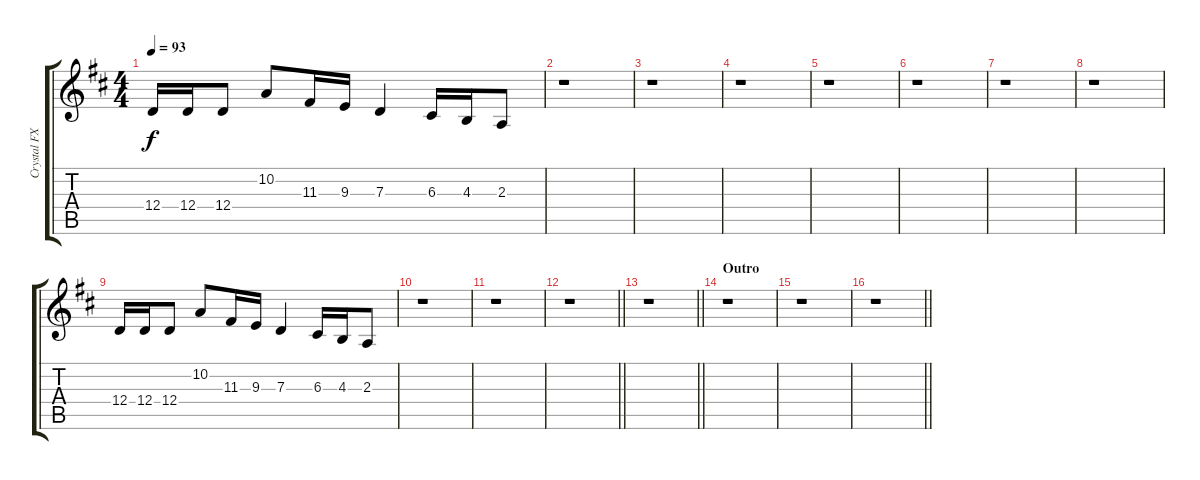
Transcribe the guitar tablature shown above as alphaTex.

\track ("Crystal FX" "Crystal FX") {instrument fx3crystal}
\staff {score tabs}
\tuning (E4 B3 G3 D3 A2 E2) {hide}
\ts (4 4)
\tempo 93
\clef g2
\ks d
12.4.16{dy f} 12.4.16 12.4.8 10.2.8 11.3.16 9.3.16 7.3.4 6.3.16 4.3.16 2.3.8 |
r.1 |
r.1 |
r.1 |
r.1 |
r.1 |
r.1 |
r.1 |
12.4.16 12.4.16 12.4.8 10.2.8 11.3.16 9.3.16 7.3.4 6.3.16 4.3.16 2.3.8 |
r.1 |
r.1 |
\barLineRight lightlight
r.1 |
\barLineRight lightlight
r.1 |
\section ("" "Outro")
r.1 |
r.1 |
\barLineRight lightlight
r.1
